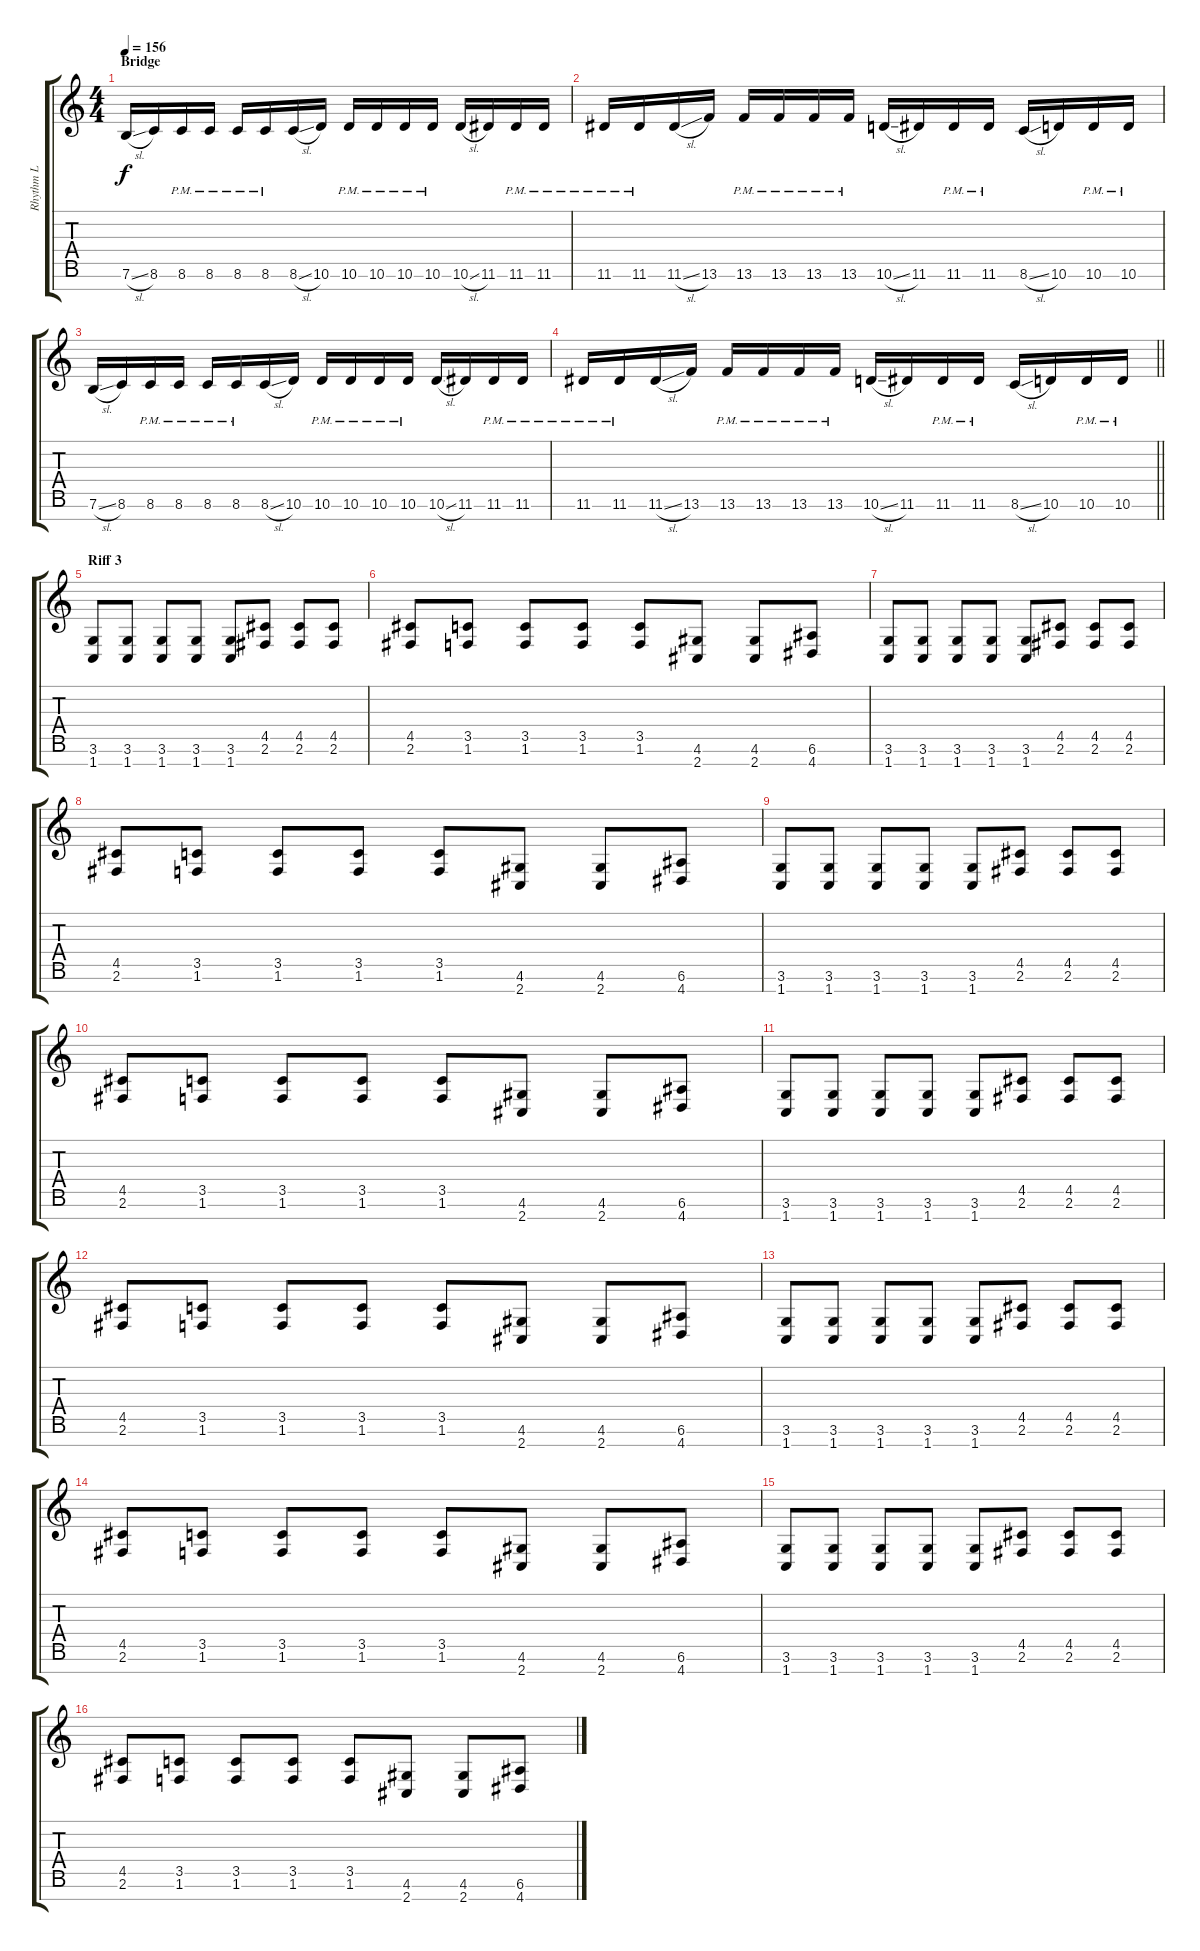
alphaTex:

\track ("Rhythm L" "Rhythm L") {instrument distortionguitar}
\staff {score tabs}
\tuning (E4 B3 G3 D3 A2 E2 B1) {hide}
\ts (4 4)
\section ("" "Bridge")
\tempo 156
\clef g2
\ks c
7.6{sl}.16{dy f} 8.6.16 8.6{pm}.16 8.6{pm}.16 8.6{pm}.16 8.6{pm}.16 8.6{sl}.16 10.6.16 10.6{pm}.16 10.6{pm}.16 10.6{pm}.16 10.6{pm}.16 10.6{sl}.16 11.6.16 11.6{pm}.16 11.6{pm}.16 |
11.6{pm}.16 11.6{pm}.16 11.6{sl}.16 13.6.16 13.6{pm}.16 13.6{pm}.16 13.6{pm}.16 13.6{pm}.16 10.6{sl}.16 11.6.16 11.6{pm}.16 11.6{pm}.16 8.6{sl}.16 10.6.16 10.6{pm}.16 10.6{pm}.16 |
7.6{sl}.16 8.6.16 8.6{pm}.16 8.6{pm}.16 8.6{pm}.16 8.6{pm}.16 8.6{sl}.16 10.6.16 10.6{pm}.16 10.6{pm}.16 10.6{pm}.16 10.6{pm}.16 10.6{sl}.16 11.6.16 11.6{pm}.16 11.6{pm}.16 |
\barLineRight lightlight
11.6{pm}.16 11.6{pm}.16 11.6{sl}.16 13.6.16 13.6{pm}.16 13.6{pm}.16 13.6{pm}.16 13.6{pm}.16 10.6{sl}.16 11.6.16 11.6{pm}.16 11.6{pm}.16 8.6{sl}.16 10.6.16 10.6{pm}.16 10.6{pm}.16 |
\section ("" "Riff 3")
(3.6 1.7).8 (3.6 1.7).8 (3.6 1.7).8 (3.6 1.7).8 (3.6 1.7).8 (4.5 2.6).8 (4.5 2.6).8 (4.5 2.6).8 |
(4.5 2.6).8 (3.5 1.6).8 (3.5 1.6).8 (3.5 1.6).8 (3.5 1.6).8 (4.6 2.7).8 (4.6 2.7).8 (6.6 4.7).8 |
(3.6 1.7).8 (3.6 1.7).8 (3.6 1.7).8 (3.6 1.7).8 (3.6 1.7).8 (4.5 2.6).8 (4.5 2.6).8 (4.5 2.6).8 |
(4.5 2.6).8 (3.5 1.6).8 (3.5 1.6).8 (3.5 1.6).8 (3.5 1.6).8 (4.6 2.7).8 (4.6 2.7).8 (6.6 4.7).8 |
(3.6 1.7).8 (3.6 1.7).8 (3.6 1.7).8 (3.6 1.7).8 (3.6 1.7).8 (4.5 2.6).8 (4.5 2.6).8 (4.5 2.6).8 |
(4.5 2.6).8 (3.5 1.6).8 (3.5 1.6).8 (3.5 1.6).8 (3.5 1.6).8 (4.6 2.7).8 (4.6 2.7).8 (6.6 4.7).8 |
(3.6 1.7).8 (3.6 1.7).8 (3.6 1.7).8 (3.6 1.7).8 (3.6 1.7).8 (4.5 2.6).8 (4.5 2.6).8 (4.5 2.6).8 |
(4.5 2.6).8 (3.5 1.6).8 (3.5 1.6).8 (3.5 1.6).8 (3.5 1.6).8 (4.6 2.7).8 (4.6 2.7).8 (6.6 4.7).8 |
(3.6 1.7).8 (3.6 1.7).8 (3.6 1.7).8 (3.6 1.7).8 (3.6 1.7).8 (4.5 2.6).8 (4.5 2.6).8 (4.5 2.6).8 |
(4.5 2.6).8 (3.5 1.6).8 (3.5 1.6).8 (3.5 1.6).8 (3.5 1.6).8 (4.6 2.7).8 (4.6 2.7).8 (6.6 4.7).8 |
(3.6 1.7).8 (3.6 1.7).8 (3.6 1.7).8 (3.6 1.7).8 (3.6 1.7).8 (4.5 2.6).8 (4.5 2.6).8 (4.5 2.6).8 |
(4.5 2.6).8 (3.5 1.6).8 (3.5 1.6).8 (3.5 1.6).8 (3.5 1.6).8 (4.6 2.7).8 (4.6 2.7).8 (6.6 4.7).8
